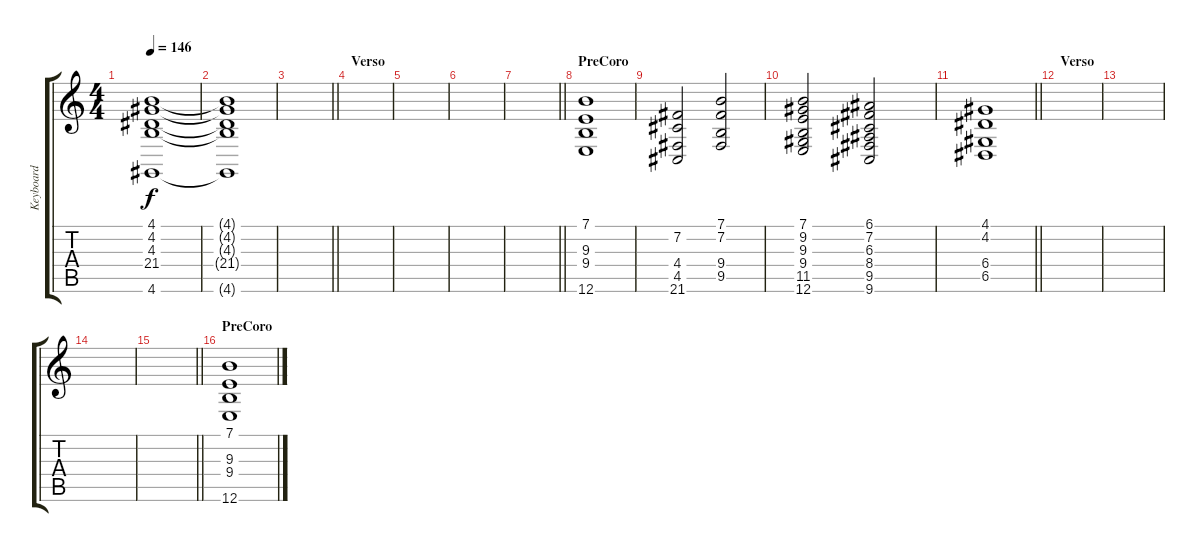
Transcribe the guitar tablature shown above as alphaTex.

\track ("Keyboard " "Keyboard ") {instrument pad2warm}
\staff {score tabs}
\tuning (E4 B3 G3 D3 A2 E2) {hide}
\ts (4 4)
\tempo 146
\clef g2
\ks c
(4.1{t} 4.2{t} 4.3{t} 21.4{t} 4.6{t}).1{dy f} |
(4.1{t} 4.2{t} 4.3{t} 21.4{t} 4.6{t}).1 |
\barLineRight lightlight
|
\section ("" "Verso")
|
|
|
\barLineRight lightlight
|
\section ("" "PreCoro")
(7.1 9.3 9.4 12.6).1{instrument synthstrings1} |
(7.2 4.4 4.5 21.6).2 (7.1 7.2 9.4 9.5).2 |
(7.1 9.2 9.3 9.4 11.5 12.6).2 (6.1 7.2 6.3 8.4 9.5 9.6).2 |
\barLineRight lightlight
(4.1 4.2 6.4 6.5).1 |
\section ("" "Verso")
|
|
|
\barLineRight lightlight
|
\section ("" "PreCoro")
(7.1 9.3 9.4 12.6).1
